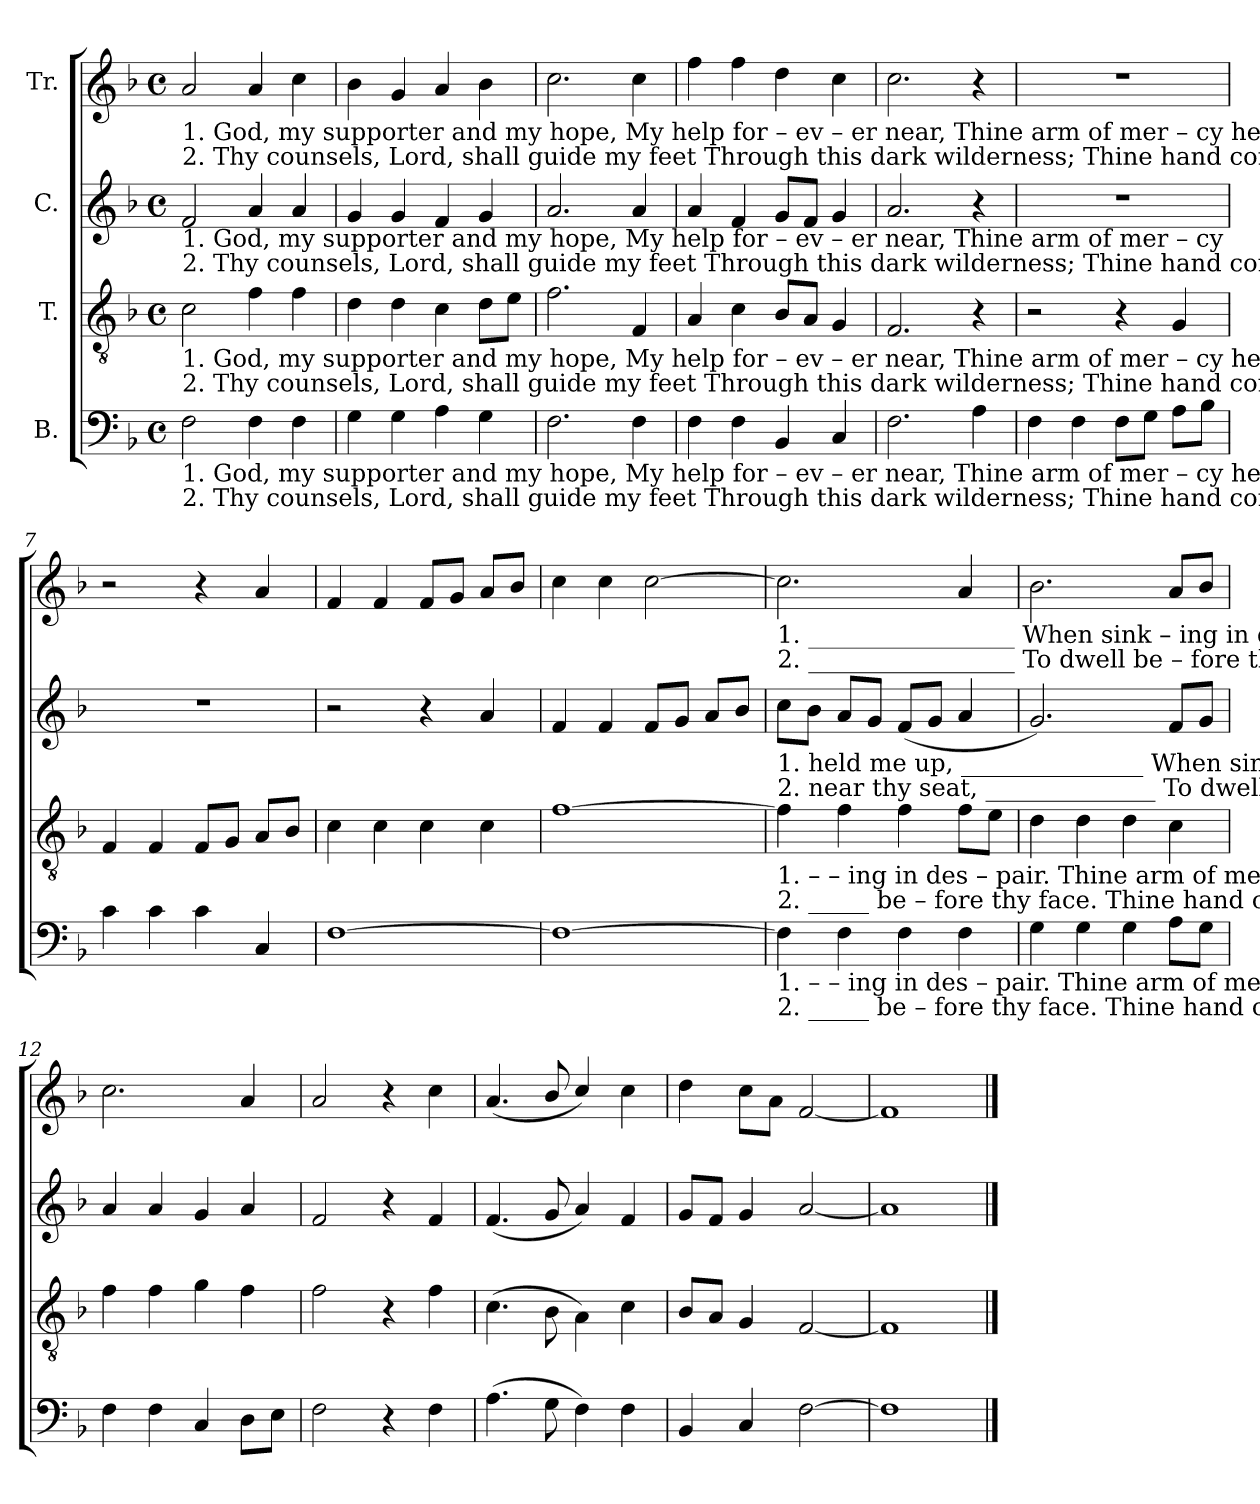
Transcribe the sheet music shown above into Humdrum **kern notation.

**kern	**kern	**kern	**kern
*part4	*part3	*part2	*part1
*staff4	*staff3	*staff2	*staff1
*I"B.	*I"T.	*I"C.	*I"Tr.
*clefF4	*clefGv2	*clefG2	*clefG2
*k[b-]	*k[b-]	*k[b-]	*k[b-]
*M4/4	*M4/4	*M4/4	*M4/4
*met(c)	*met(c)	*met(c)	*met(c)
=1	=1	=1	=1
!	!	!	!LO:TX:b:t=1. God, my   supporter    and   my    hope,  My     help  for – ev –  er    near,                                                                             Thine   arm  of   mer  –  cy       held    me     up, ________
!	!	!	!LO:TX:b:t=2. Thy counsels, Lord, shall guide my feet Through  this  dark   wilderness;                                                                            Thine   hand   conduct   me      near    thy    seat, _______
!	!	!LO:TX:b:t=1. God, my   supporter    and   my    hope,  My     help  for – ev –  er    near,                                                                                                                      Thine   arm  of   mer  –  cy	!
!	!	!LO:TX:b:t=2. Thy counsels, Lord, shall guide my feet Through  this  dark   wilderness;                                                                                                                     Thine  hand   conduct   me	!
!	!LO:TX:b:t=1. God, my   supporter    and   my    hope,  My     help  for – ev –  er    near,                                         Thine  arm of  mer  –  cy      held   me    up,   When   sink         –         –         –	!	!
!	!LO:TX:b:t=2. Thy counsels, Lord, shall guide my feet Through  this  dark   wilderness;                                        Thine hand  conduct   me     near   thy  seat,    To       dwell _______________	!	!
!LO:TX:b:t=1. God, my   supporter    and   my    hope,  My     help  for – ev –  er    near,  Thine arm of  mer  –  cy        held   me    up,  When  sink         –         –         –         –         –         –	!	!	!
!LO:TX:b:t=2. Thy counsels, Lord, shall guide my feet Through  this  dark   wilderness;  Thine hand conduct  me       near   thy  seat,   To      dwell _________________________________	!	!	!
2F!\	2c!\	2f!/	2a!/
4F!\	4f!\	4a!/	4a!/
4F!\	4f!\	4a!/	4cc!\
=2	=2	=2	=2
4G!\	4d!\	4g!/	4b-!\
4G!\	4d!\	4g!/	4g!/
4A!\	4c!\	4f!/	4a!/
4G!\	8d!\L	4g!/	4b-!\
.	8e!\J	.	.
=3	=3	=3	=3
2.F!\	2.f!\	2.a!/	2.cc!\
4F!\	4F!/	4a!/	4cc!\
=4	=4	=4	=4
4F!\	4A!/	4a!/	4ff!\
4F!\	4c!\	4f!/	4ff!\
4BB-!/	8B-!/L	8g!/L	4dd!\
.	8A!/J	8f!/J	.
4C!/	4G!/	4g!/	4cc!\
=5	=5	=5	=5
2.F!\	2.F!/	2.a!/	2.cc!\
4A!\	4r	4r	4r
=6	=6	=6	=6
4F!\	2r	1r	1r
4F!\	.	.	.
8F!\L	4r	.	.
8G!\J	.	.	.
8A!\L	4G!/	.	.
8B-!\J	.	.	.
=7	=7	=7	=7
4c!\	4F!/	1r	2r
4c!\	4F!/	.	.
4c!\	8F!/L	.	4r
.	8G!/J	.	.
4C!/	8A!/L	.	4a!/
.	8B-!/J	.	.
=8	=8	=8	=8
[1F!	4c!\	2r	4f!/
.	4c!\	.	4f!/
.	4c!\	4r	8f!/L
.	.	.	8g!/J
.	4c!\	4a!/	8a!/L
.	.	.	8b-!/J
=9	=9	=9	=9
1F!_	[1f!	4f!/	4cc!\
.	.	4f!/	4cc!\
.	.	8f!/L	[2cc!\
.	.	8g!/J	.
.	.	8a!/L	.
.	.	8b-!/J	.
!!LO:LB:g=z
=10	=10	=10	=10
!	!	!	!LO:TX:b:t=1. _________________  When    sink    –    ing            in                des – pair.  When   sink      –     ing       in      des   –   pair.
!	!	!	!LO:TX:b:t=2. _________________    To       dwell         be     –      fore             thy    face.   To      dwell _____ be   –   fore    thy       face.
!	!	!LO:TX:b:t=1. held      me        up, _______________    When      sinking   in   des  – pair,  When sink       –      ing     in         des – pair..	!
!	!	!LO:TX:b:t=2. near      thy       seat, ______________      To        dwell  before  thy    face,    To     dwell _____   be  –  fore     thy     face.	!
!	!LO:TX:b:t=1.  –      –  ing        in       des  –  pair. Thine arm of    mercy  held   me    up,   When  sink      –        ing        in     des  –  pair.	!	!
!	!LO:TX:b:t=2. _____   be   –    fore     thy     face. Thine hand conduct me near thy seat,    To     dwell ______  be   –   fore    thy     face.	!	!
!LO:TX:b:t=1.  –      –  ing        in       des  –  pair. Thine arm of    mercy  held   me    up,   When  sink      –        ing        in     des  –  pair.	!	!	!
!LO:TX:b:t=2. _____   be   –    fore     thy     face. Thine hand conduct me near thy seat,    To     dwell ______  be   –   fore    thy     face.	!	!	!
4F!\]	4f!\]	8cc!\L	2.cc!\]
.	.	8b-!\J	.
4F!\	4f!\	8a!/L	.
.	.	8g!/J	.
4F!\	4f!\	(8f!/L	.
.	.	8g!/J	.
4F!\	8f!\L	4a!/	4a!/
.	8e!\J	.	.
=11	=11	=11	=11
4G!\	4d!\	2.g!/)	2.b-!\
4G!\	4d!\	.	.
4G!\	4d!\	.	.
8A!\L	4c!\	8f!/L	8a!/L
8G!\J	.	8g!/J	8b-!/J
=12	=12	=12	=12
4F!\	4f!\	4a!/	2.cc!\
4F!\	4f!\	4a!/	.
4C!/	4g!\	4g!/	.
8D!\L	4f!\	4a!/	4a!/
8E!\J	.	.	.
=13	=13	=13	=13
2F!\	2f!\	2f!/	2a!/
4r	4r	4r	4r
4F!\	4f!\	4f!/	4cc!\
=14	=14	=14	=14
(4.A!\	(4.c!\	(4.f!/	(4.a!/
8G!\	8B-!\	8g!/	8b-!/
4F!\)	4A!\)	4a!/)	4cc!/)
4F!\	4c!\	4f!/	4cc!\
=15	=15	=15	=15
4BB-!/	8B-!/L	8g!/L	4dd!\
.	8A!/J	8f!/J	.
4C!/	4G!/	4g!/	8cc!\L
.	.	.	8a!\J
[2F!\	[2F!/	[2a!/	[2f!/
=16	=16	=16	=16
1F!]	1F!]	1a!]	1f!]
==	==	==	==
*-	*-	*-	*-
